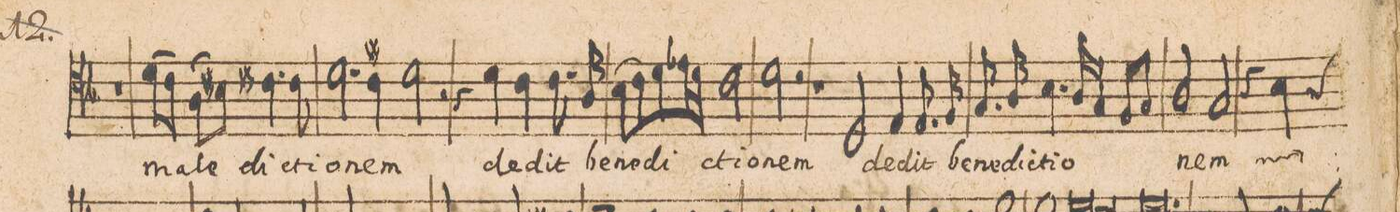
**kern	**text	**text
*I"TENOR.	*	*
*clefC4	*	*
*k[b-]	*	*
*met(c|)	*	*
*M2/1	*	*
1r	.	.
(>8d\L	ma-	.
8c\J)	.	.
(>8A\L	-le-	.
8Bn\J)	.	.
4.c#X\	-di-	.
8c#\	-cti-	.
=48-	=48-	=48-
2.d\	-o-	.
4c#X\	-nem	.
2d\	.	.
2r	.	.
=49-	=49-	=49-
4r	.	.
4d\	de-	.
4cny\	-dit	.
8.c\	.	.
16A/	be-	.
(>8B-y\L	-ne-	.
8c\)	.	.
8d\	-di-	.
16e-X\L	.	.
16d\JJ	-cti-	.
2c\	-o-	.
=50-	=50-	=50-
2d\	-nem	.
2rc	.	.
1r	.	.
=51-	=51-	=51-
2D/	de-	.
4E/	-dit	.
8.E/	be-	.
16F/	-ne-	.
8.G/	-dic-	.
16A/	-ti-	.
4.B-\	-o-	.
16A/LL	.	.
16G/JJ	.	.
8F/L	.	.
8G/J	.	.
=52-	=52-	=52-
2A/	.	.
2G/	-nem	.
4r	.	.
*	*ij	*
*custos:A	*	*
4B-\	de-	.
*-	*-	*-
